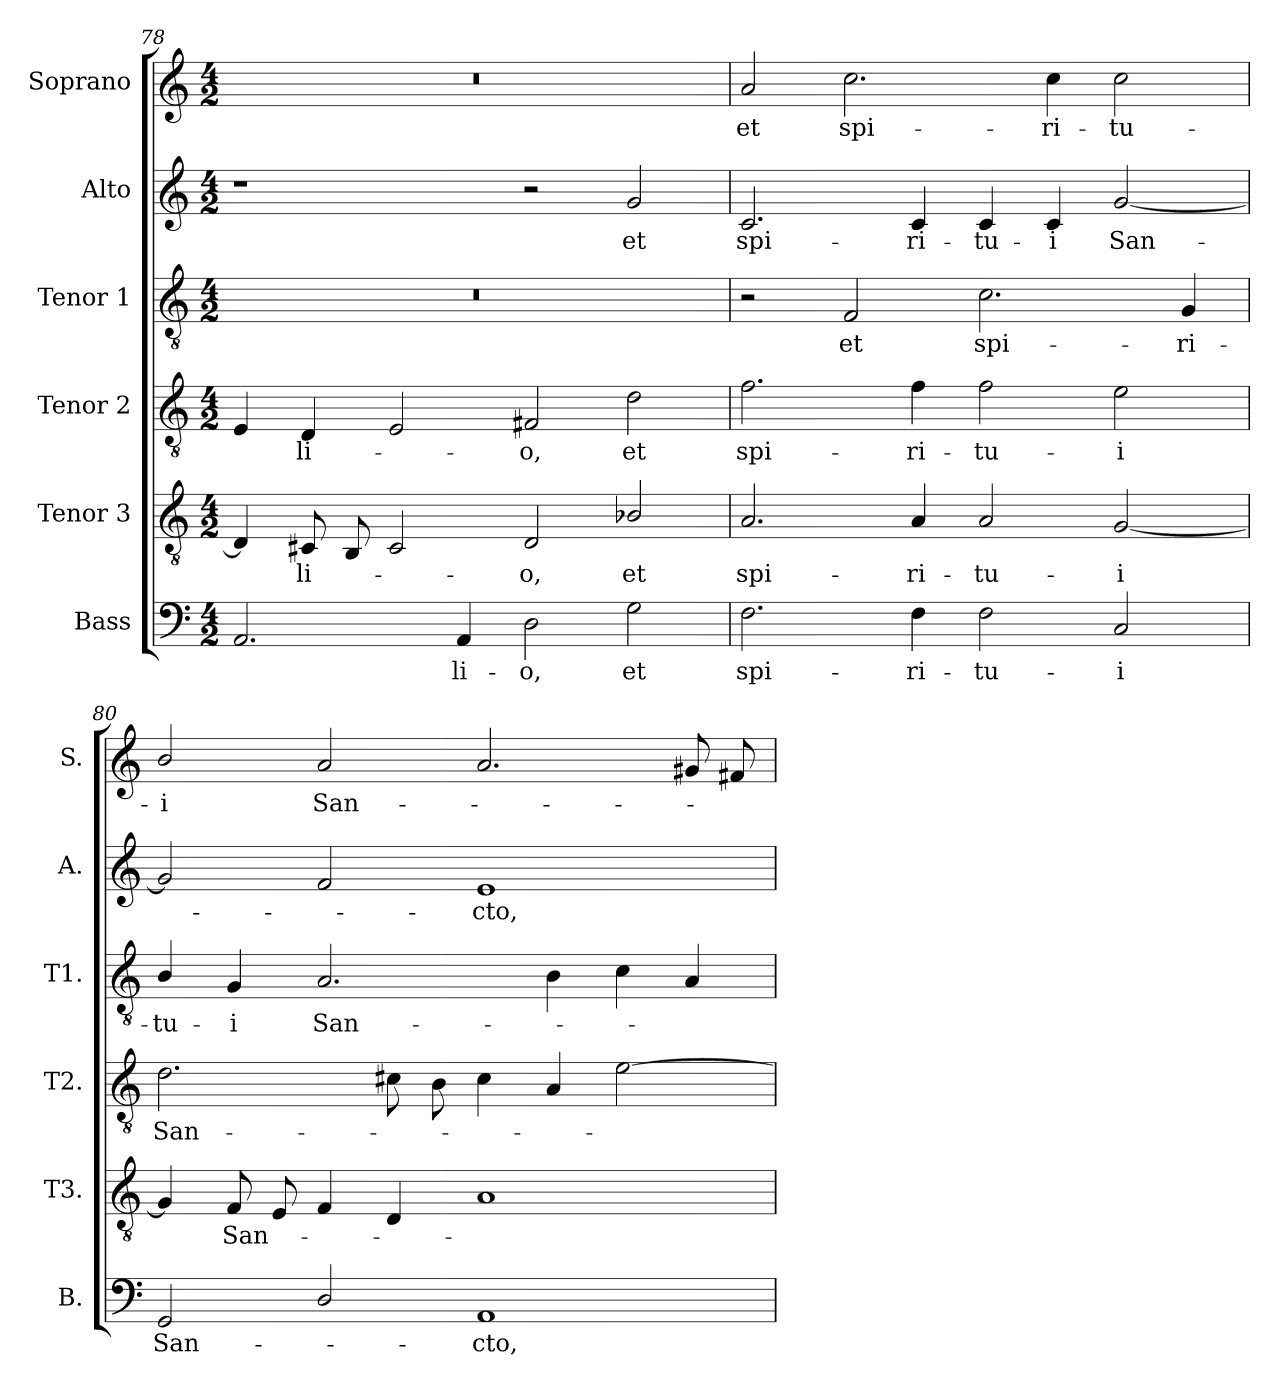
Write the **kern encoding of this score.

**kern	**text	**kern	**text	**kern	**text	**kern	**text	**kern	**text	**kern	**text
*part6	*part6	*part5	*part5	*part4	*part4	*part3	*part3	*part2	*part2	*part1	*part1
*staff6	*staff6	*staff5	*staff5	*staff4	*staff4	*staff3	*staff3	*staff2	*staff2	*staff1	*staff1
*I"Bass	*	*I"Tenor 3	*	*I"Tenor 2	*	*I"Tenor 1	*	*I"Alto	*	*I"Soprano	*
*I'B.	*	*I'T3.	*	*I'T2.	*	*I'T1.	*	*I'A.	*	*I'S.	*
*clefF4	*	*clefGv2	*	*clefGv2	*	*clefGv2	*	*clefG2	*	*clefG2	*
*	*	*ITrd7c12	*	*ITrd7c12	*	*ITrd7c12	*	*	*	*	*
*k[]	*	*k[]	*	*k[]	*	*k[]	*	*k[]	*	*k[]	*
*C:	*	*C:	*	*C:	*	*C:	*	*C:	*	*C:	*
*M4/2	*	*M4/2	*	*M4/2	*	*M4/2	*	*M4/2	*	*M4/2	*
=78	=78	=78	=78	=78	=78	=78	=78	=78	=78	=78	=78
!	!	!	!	!	!	!LO:N:vis=1	!	!	!	!LO:N:vis=1	!
2.AAi/	.	4DDi/]	.	4EEi/	.	0r	.	1r	.	0r	.
!	!	!	!LO:LY:b:color=#000000	!	!	!	!	!	!	!	!
!	!	!	!	!	!LO:LY:b:color=#000000	!	!	!	!	!	!
.	.	8CC#Xi/	-li-	4DDi/	-li-	.	.	.	.	.	.
.	.	8BBBi/	.	.	.	.	.	.	.	.	.
.	.	2CC#i/	.	2EEi/	.	.	.	.	.	.	.
!	!LO:LY:b:color=#000000	!	!	!	!	!	!	!	!	!	!
4AAi/	-li-	.	.	.	.	.	.	.	.	.	.
!	!LO:LY:b:color=#000000	!	!	!	!	!	!	!	!	!	!
!	!	!	!LO:LY:b:color=#000000	!	!	!	!	!	!	!	!
!	!	!	!	!	!LO:LY:b:color=#000000	!	!	!	!	!	!
2Di\	-o,	2DDi/	-o,	2FF#Xi/	-o,	.	.	2r	.	.	.
!	!LO:LY:b:color=#000000	!	!	!	!	!	!	!	!	!	!
!	!	!	!LO:LY:b:color=#000000	!	!	!	!	!	!	!	!
!	!	!	!	!	!LO:LY:b:color=#000000	!	!	!	!	!	!
!	!	!	!	!	!	!	!	!	!LO:LY:b:color=#000000	!	!
2Gi\	et	2BB-Xi/	et	2Di\	et	.	.	2gi/	et	.	.
=79	=79	=79	=79	=79	=79	=79	=79	=79	=79	=79	=79
!	!LO:LY:b:color=#000000	!	!	!	!	!	!	!	!	!	!
!	!	!	!LO:LY:b:color=#000000	!	!	!	!	!	!	!	!
!	!	!	!	!	!LO:LY:b:color=#000000	!	!	!	!	!	!
!	!	!	!	!	!	!	!	!	!LO:LY:b:color=#000000	!	!
!	!	!	!	!	!	!	!	!	!	!	!LO:LY:b:color=#000000
2.Fi\	spi-	2.AAi/	spi-	2.Fi\	spi-	2r	.	2.ci/	spi-	2ai/	et
!	!	!	!	!	!	!	!LO:LY:b:color=#000000	!	!	!	!
!	!	!	!	!	!	!	!	!	!	!	!LO:LY:b:color=#000000
.	.	.	.	.	.	2FFi/	et	.	.	2.cci\	spi-
!	!LO:LY:b:color=#000000	!	!	!	!	!	!	!	!	!	!
!	!	!	!LO:LY:b:color=#000000	!	!	!	!	!	!	!	!
!	!	!	!	!	!LO:LY:b:color=#000000	!	!	!	!	!	!
!	!	!	!	!	!	!	!	!	!LO:LY:b:color=#000000	!	!
4Fi\	-ri-	4AAi/	-ri-	4Fi\	-ri-	.	.	4ci/	-ri-	.	.
!	!LO:LY:b:color=#000000	!	!	!	!	!	!	!	!	!	!
!	!	!	!LO:LY:b:color=#000000	!	!	!	!	!	!	!	!
!	!	!	!	!	!LO:LY:b:color=#000000	!	!	!	!	!	!
!	!	!	!	!	!	!	!LO:LY:b:color=#000000	!	!	!	!
!	!	!	!	!	!	!	!	!	!LO:LY:b:color=#000000	!	!
2Fi\	-tu-	2AAi/	-tu-	2Fi\	-tu-	2.Ci\	spi-	4ci/	-tu-	.	.
!	!	!	!	!	!	!	!	!	!LO:LY:b:color=#000000	!	!
!	!	!	!	!	!	!	!	!	!	!	!LO:LY:b:color=#000000
.	.	.	.	.	.	.	.	4ci/	-i	4cci\	-ri-
!	!LO:LY:b:color=#000000	!	!	!	!	!	!	!	!	!	!
!	!	!	!LO:LY:b:color=#000000	!	!	!	!	!	!	!	!
!	!	!	!	!	!LO:LY:b:color=#000000	!	!	!	!	!	!
!	!	!	!	!	!	!	!	!	!LO:LY:b:color=#000000	!	!
!	!	!	!	!	!	!	!	!	!	!	!LO:LY:b:color=#000000
2Ci/	-i	[2GGi/	-i	2Ei\	-i	.	.	[2gi/	San-	2cci\	-tu-
!	!	!	!	!	!	!	!LO:LY:b:color=#000000	!	!	!	!
.	.	.	.	.	.	4GGi/	-ri-	.	.	.	.
=80	=80	=80	=80	=80	=80	=80	=80	=80	=80	=80	=80
!	!LO:LY:b:color=#000000	!	!	!	!	!	!	!	!	!	!
!	!	!	!	!	!LO:LY:b:color=#000000	!	!	!	!	!	!
!	!	!	!	!	!	!	!LO:LY:b:color=#000000	!	!	!	!
!	!	!	!	!	!	!	!	!	!	!	!LO:LY:b:color=#000000
2GGi/	San-	4GGi/]	.	2.Di\	San-	4BBi/	-tu-	2gi/]	.	2bi/	-i
!	!	!	!LO:LY:b:color=#000000	!	!	!	!	!	!	!	!
!	!	!	!	!	!	!	!LO:LY:b:color=#000000	!	!	!	!
.	.	8FFi/	San-	.	.	4GGi/	-i	.	.	.	.
.	.	8EEi/	.	.	.	.	.	.	.	.	.
!	!	!	!	!	!	!	!LO:LY:b:color=#000000	!	!	!	!
!	!	!	!	!	!	!	!	!	!	!	!LO:LY:b:color=#000000
2Di/	.	4FFi/	.	.	.	2.AAi/	San-	2fi/	.	2ai/	San-
.	.	4DDi/	.	8C#Xi\	.	.	.	.	.	.	.
.	.	.	.	8BBi\	.	.	.	.	.	.	.
!	!LO:LY:b:color=#000000	!	!	!	!	!	!	!	!	!	!
!	!	!	!	!	!	!	!	!	!LO:LY:b:color=#000000	!	!
1AAi	-cto,	1AAi	.	4C#i\	.	.	.	1ei	-cto,	2.ai/	.
.	.	.	.	4AAi/	.	4BBi\	.	.	.	.	.
.	.	.	.	[2Ei\	.	4Ci\	.	.	.	.	.
.	.	.	.	.	.	4AAi/	.	.	.	8g#Xi/	.
.	.	.	.	.	.	.	.	.	.	8f#Xi/	.
=	=	=	=	=	=	=	=	=	=	=	=
*-	*-	*-	*-	*-	*-	*-	*-	*-	*-	*-	*-
